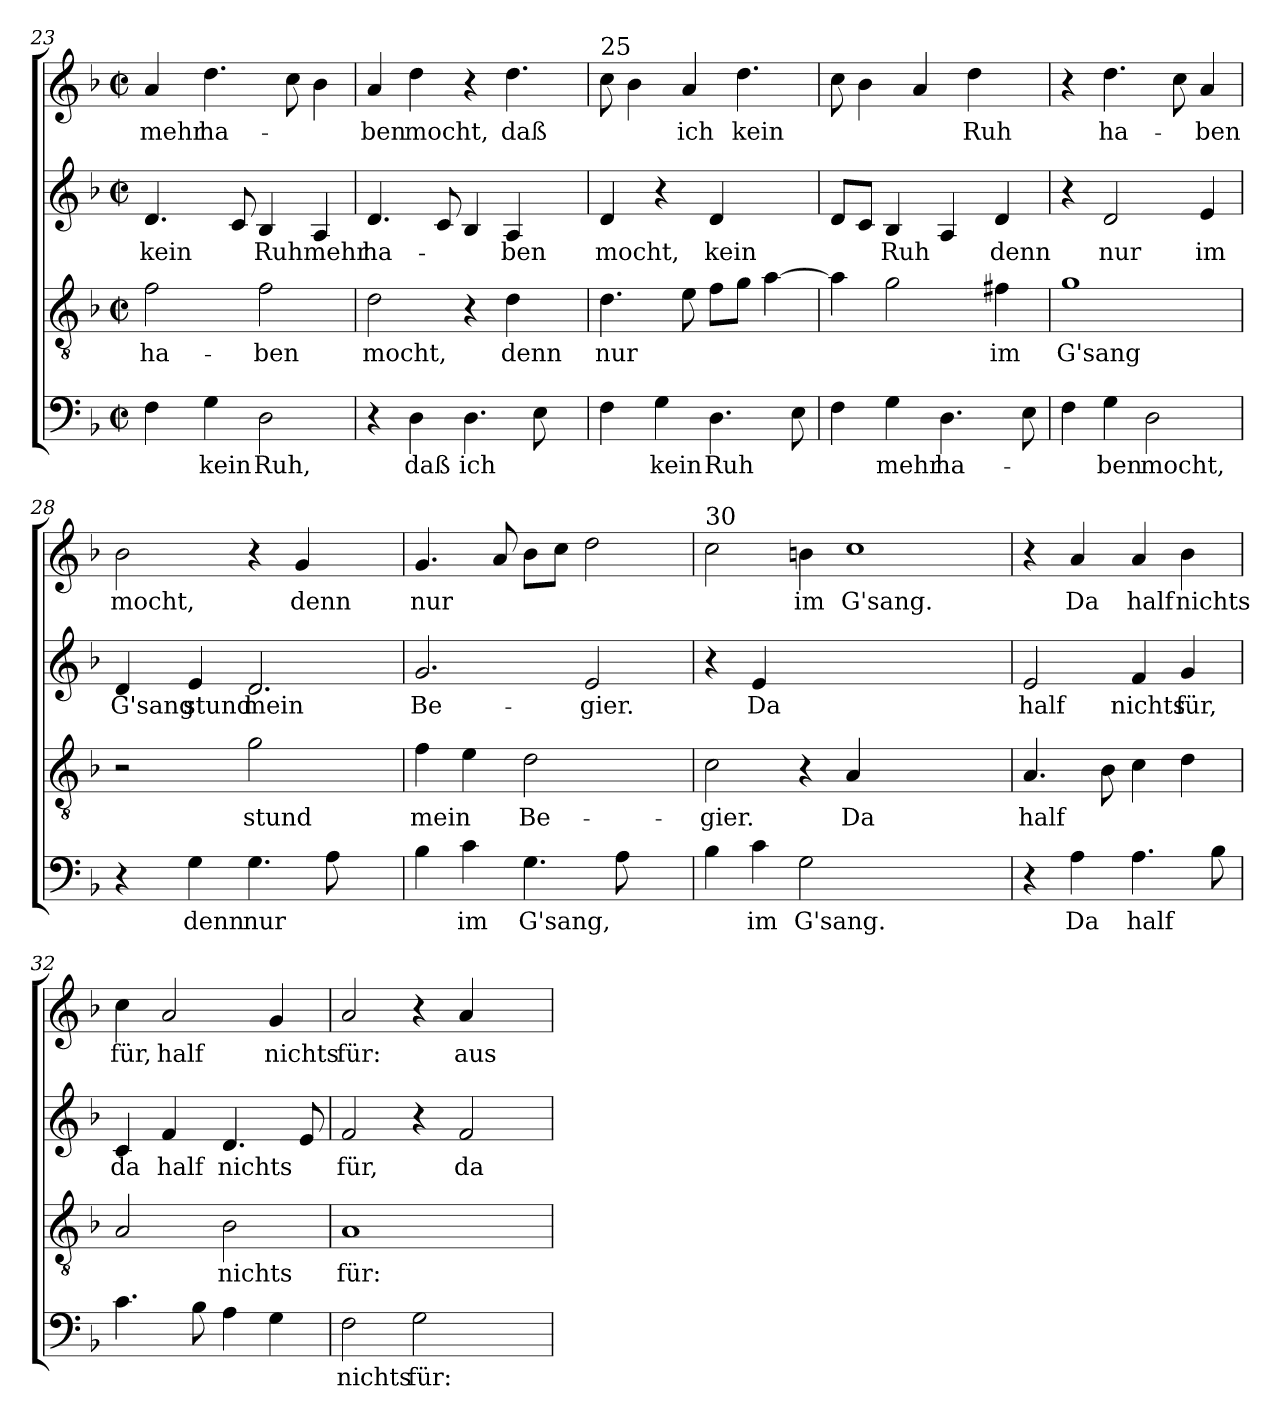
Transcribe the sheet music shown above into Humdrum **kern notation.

**kern	**text	**kern	**text	**kern	**text	**kern	**text
*part4	*part4	*part3	*part3	*part2	*part2	*part1	*part1
*staff4	*staff4	*staff3	*staff3	*staff2	*staff2	*staff1	*staff1
*clefF4	*	*clefGv2	*	*clefG2	*	*clefG2	*
*k[b-]	*	*k[b-]	*	*k[b-]	*	*k[b-]	*
*F:	*	*F:	*	*F:	*	*F:	*
*M2/2	*	*M2/2	*	*M2/2	*	*M2/2	*
*met(c|)	*	*met(c|)	*	*met(c|)	*	*met(c|)	*
=23	=23	=23	=23	=23	=23	=23	=23
!	!	!	!LO:LY:b	!	!LO:LY:b	!	!LO:LY:b
4F\	.	2f\	ha-	4.d/	kein	4a/	mehr
!	!LO:LY:b	!	!	!	!	!	!LO:LY:b
4G\	kein	.	.	.	.	4.dd\	ha-
.	.	.	.	8c/	.	.	.
!	!LO:LY:b	!	!LO:LY:b	!	!LO:LY:b	!	!
2D\	Ruh,	2f\	-ben	4B-/	Ruh	.	.
.	.	.	.	.	.	8cc\	.
!	!	!	!	!	!LO:LY:b	!	!LO:LY:b
.	.	.	.	4A/	mehr	4b-\	-­
=24	=24	=24	=24	=24	=24	=24	=24
!	!	!	!LO:LY:b	!	!LO:LY:b	!	!LO:LY:b
4r	.	2d\	mocht,	4.d/	ha-	4a/	ben
!	!LO:LY:b	!	!	!	!	!	!LO:LY:b
4D\	daß	.	.	.	.	4dd\	mocht,
.	.	.	.	8c/	.	.	.
!	!LO:LY:b	!	!	!	!LO:LY:b	!	!
4.D\	ich	4r	.	4B-/	-­	4r	.
!	!	!	!LO:LY:b	!	!LO:LY:b	!	!LO:LY:b
.	.	4d\	denn	4A/	ben	4.dd\	daß
8E\	.	.	.	.	.	.	.
8ryy	.	8ryy	.	8ryy	.	.	.
=25	=25	=25	=25	=25	=25	=25	=25
!	!	!	!	!	!	!LO:TX:a:t=25	!
!	!	!	!LO:LY:b	!	!LO:LY:b	!	!
4F\	.	4.d\	nur	4d/	mocht,	8cc\	.
.	.	.	.	.	.	4b-\	.
!	!LO:LY:b	!	!	!	!	!	!
4G\	kein	.	.	4r	.	.	.
!	!	!	!	!	!	!	!LO:LY:b
.	.	8e\	.	.	.	4a/	ich
!	!LO:LY:b	!	!	!	!LO:LY:b	!	!
4.D\	Ruh	8f\L	.	4d/	kein	.	.
!	!	!	!	!	!	!	!LO:LY:b
.	.	8g\J	.	.	.	4.dd\	kein
.	.	[4a\	.	4ryy	.	.	.
8E\	.	.	.	.	.	.	.
=26	=26	=26	=26	=26	=26	=26	=26
4F\	.	4a\]	.	8d/L	.	8cc\	.
.	.	.	.	8c/J	.	4b-\	.
!	!LO:LY:b	!	!	!	!LO:LY:b	!	!
4G\	mehr	2g\	.	4B-/	Ruh	.	.
.	.	.	.	.	.	4a/	.
!	!LO:LY:b	!	!	!	!	!	!
4.D\	ha-	.	.	4A/	.	.	.
!	!	!	!	!	!	!	!LO:LY:b
.	.	.	.	.	.	4dd\	Ruh
!	!	!	!LO:LY:b	!	!LO:LY:b	!	!
.	.	4f#\	im	4d/	denn	.	.
8E\	.	.	.	.	.	8ryy	.
!!LO:LB:g=z
=27	=27	=27	=27	=27	=27	=27	=27
!	!LO:LY:b	!	!LO:LY:b	!	!	!	!
4F\	-­	1g	G'sang	4r	.	4r	.
!	!LO:LY:b	!	!	!	!LO:LY:b	!	!LO:LY:b
4G\	ben	.	.	2d/	nur	4.dd\	ha-
!	!LO:LY:b	!	!	!	!	!	!
2D\	mocht,	.	.	.	.	.	.
.	.	.	.	.	.	8cc\	.
!	!	!	!	!	!LO:LY:b	!	!LO:LY:b
.	.	.	.	4e/	im	4a/	-ben
=28	=28	=28	=28	=28	=28	=28	=28
!	!	!	!	!	!LO:LY:b	!	!LO:LY:b
4r	.	2r	.	4d/	G'sang	2b-\	mocht,
!	!LO:LY:b	!	!	!	!LO:LY:b	!	!
4G\	denn	.	.	4e/	stund	.	.
!	!LO:LY:b	!	!LO:LY:b	!	!LO:LY:b	!	!
4.G\	nur	2g\	stund	2.d/	mein	4r	.
!	!	!	!	!	!	!	!LO:LY:b
.	.	.	.	.	.	4g/	denn
8A\	.	.	.	.	.	.	.
4ryy	.	4ryy	.	.	.	4ryy	.
=29	=29	=29	=29	=29	=29	=29	=29
!	!	!	!LO:LY:b	!	!LO:LY:b	!	!LO:LY:b
4B-\	.	4f\	mein	2.g/	Be-	4.g/	nur
!	!LO:LY:b	!	!	!	!	!	!
4c\	im	4e\	.	.	.	.	.
.	.	.	.	.	.	8a/	.
!	!LO:LY:b	!	!LO:LY:b	!	!	!	!
4.G\	G'sang,	2d\	Be-	.	.	8b-\L	.
.	.	.	.	.	.	8cc\J	.
!	!	!	!	!	!LO:LY:b	!	!
.	.	.	.	2e/	-gier.	2dd\	.
8A\	.	.	.	.	.	.	.
4ryy	.	4ryy	.	.	.	.	.
=30	=30	=30	=30	=30	=30	=30	=30
!	!	!	!	!	!	!LO:TX:a:t=30	!
!	!	!	!LO:LY:b	!	!	!	!
4B-\	.	2c\	-gier.	4r	.	2cc\	.
!	!LO:LY:b	!	!	!	!LO:LY:b	!	!
4c\	im	.	.	4e/	Da	.	.
!	!LO:LY:b	!	!	!	!	!	!LO:LY:b
2G\	G'sang.	4r	.	1ryy	.	4b\	im
!	!	!	!LO:LY:b	!	!	!	!LO:LY:b
.	.	4A/	Da	.	.	1cc	G'sang.
2.ryy	.	2.ryy	.	.	.	.	.
.	.	.	.	4ryy	.	.	.
!!LO:PB:g=z
=31	=31	=31	=31	=31	=31	=31	=31
!	!	!	!LO:LY:b	!	!LO:LY:b	!	!
4r	.	4.A/	half	2e/	half	4r	.
!	!LO:LY:b	!	!	!	!	!	!LO:LY:b
4A\	Da	.	.	.	.	4a/	Da
.	.	8B-\	.	.	.	.	.
!	!LO:LY:b	!	!	!	!LO:LY:b	!	!LO:LY:b
4.A\	half	4c\	.	4f/	nichts	4a/	half
!	!	!	!	!	!LO:LY:b	!	!LO:LY:b
.	.	4d\	.	4g/	für,	4b-\	nichts
8B-\	.	.	.	.	.	.	.
=32	=32	=32	=32	=32	=32	=32	=32
!	!	!	!	!	!LO:LY:b	!	!LO:LY:b
4.c\	.	2A/	.	4c/	da	4cc\	für,
!	!	!	!	!	!LO:LY:b	!	!LO:LY:b
.	.	.	.	4f/	half	2a/	half
8B-\	.	.	.	.	.	.	.
!	!	!	!LO:LY:b	!	!LO:LY:b	!	!
4A\	.	2B-\	nichts	4.d/	nichts	.	.
!	!	!	!	!	!	!	!LO:LY:b
4G\	.	.	.	.	.	4g/	nichts
.	.	.	.	8e/	.	.	.
=33	=33	=33	=33	=33	=33	=33	=33
!	!LO:LY:b	!	!LO:LY:b	!	!LO:LY:b	!	!LO:LY:b
2F\	nichts	1A	für:	2f/	für,	2a/	für:
!	!LO:LY:b	!	!	!	!	!	!
2G\	für:	.	.	4r	.	4r	.
!	!	!	!	!	!LO:LY:b	!	!LO:LY:b
.	.	.	.	2f/	da	4a/	aus
4ryy	.	4ryy	.	.	.	4ryy	.
=	=	=	=	=	=	=	=
*-	*-	*-	*-	*-	*-	*-	*-
